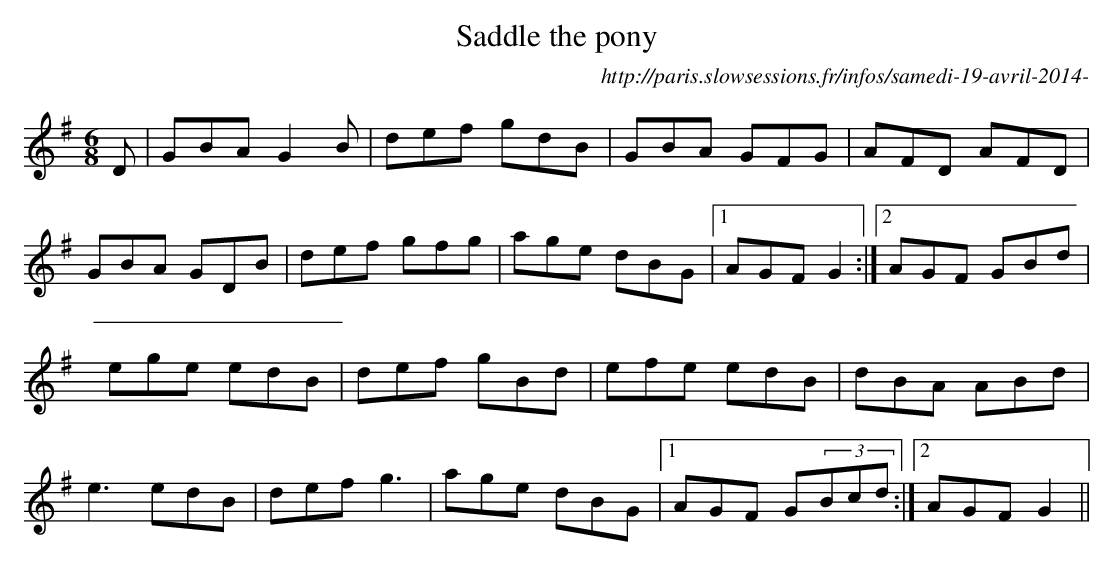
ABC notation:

X:1
T:Saddle the pony
O:http://paris.slowsessions.fr/infos/samedi-19-avril-2014-%e2%80%9csaddle-the-poney%e2%80%9d
M:6/8
L:1/8
K:G
D | GBA G2B | def gdB | GBA GFG | AFD AFD |
GBA GDB | def gfg | age dBG |1 AGF G2 :|2 AGF GBd |
ege edB | def gBd | efe edB | dBA ABd |
e3 edB | def g3 | age dBG |1 AGF G(3Bcd :|2 AGF G2  ||
